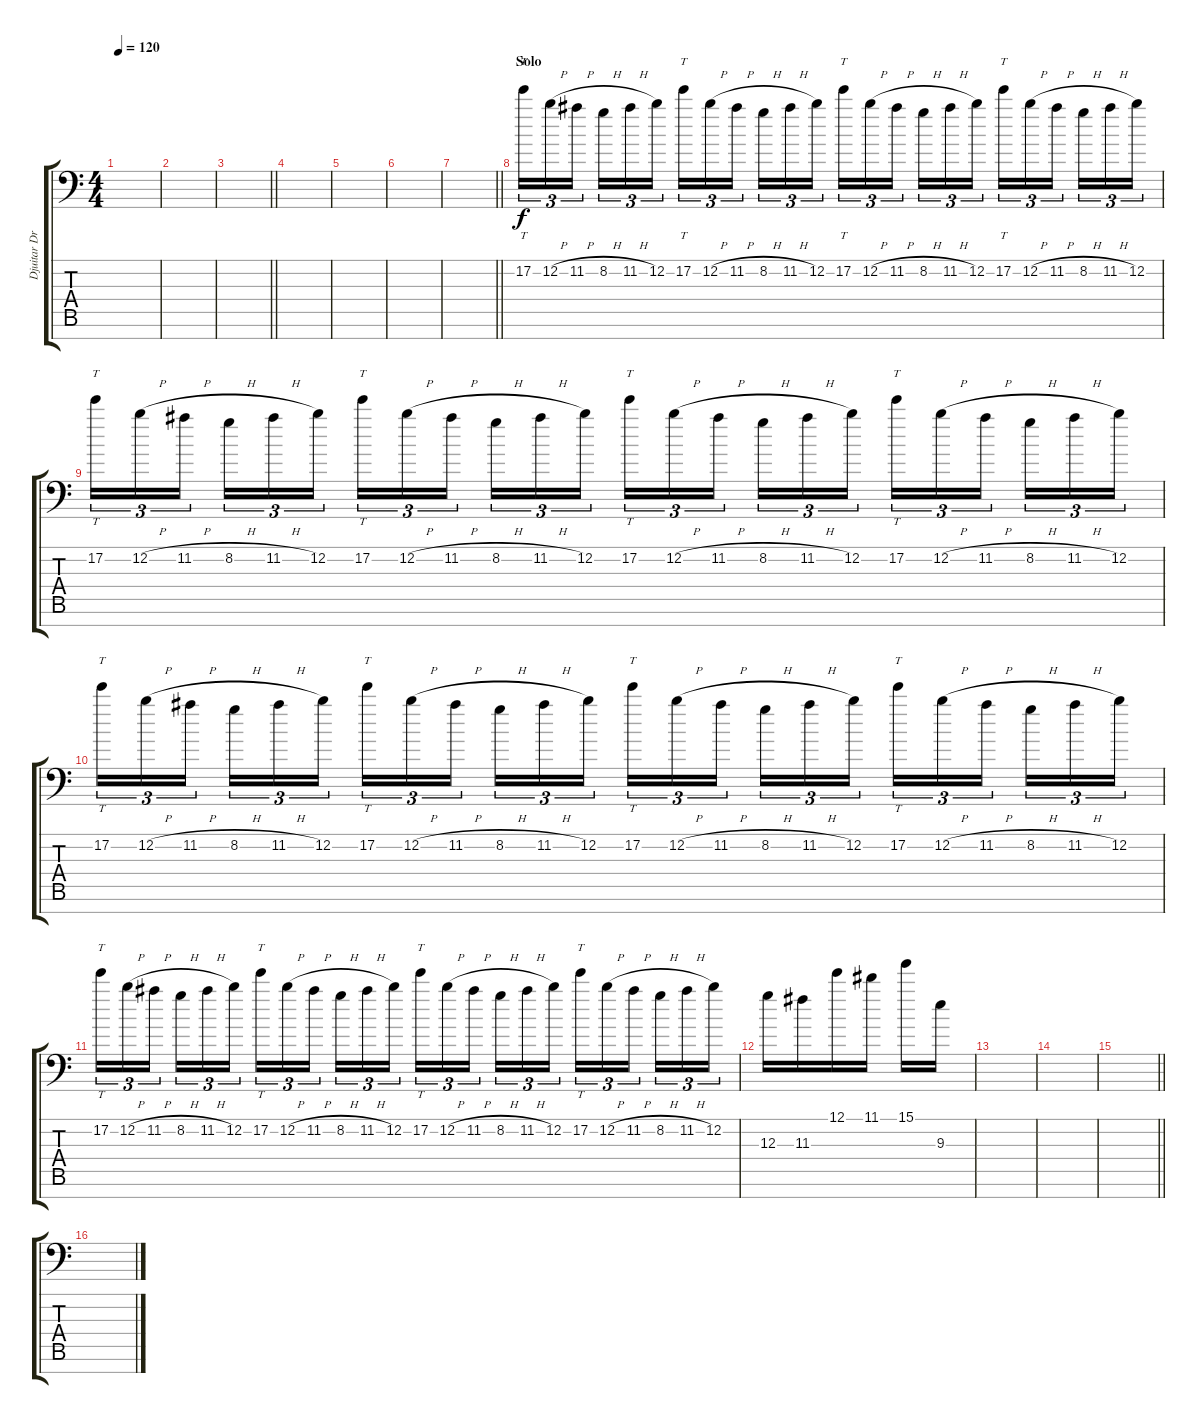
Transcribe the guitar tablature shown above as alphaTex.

\track ("Djuitar Dropped A" "Djuitar Dr") {instrument distortionguitar}
\staff {score tabs}
\tuning (E4 B3 G3 D3 A2 E2 A1) {hide}
\ts (4 4)
\tempo 120
\clef f4
\ks c
|
|
\barLineRight lightlight
|
|
|
|
\barLineRight lightlight
|
\section ("" "Solo")
17.2.16{tt tu (3 2)} 12.2{h}.16{tu (3 2)} 11.2{h}.16{tu (3 2) beam splitsecondary} 8.2{h}.16{tu (3 2)} 11.2{h}.16{tu (3 2)} 12.2.16{tu (3 2)} 17.2.16{tt tu (3 2)} 12.2{h}.16{tu (3 2)} 11.2{h}.16{tu (3 2) beam splitsecondary} 8.2{h}.16{tu (3 2)} 11.2{h}.16{tu (3 2)} 12.2.16{tu (3 2)} 17.2.16{tt tu (3 2)} 12.2{h}.16{tu (3 2)} 11.2{h}.16{tu (3 2) beam splitsecondary} 8.2{h}.16{tu (3 2)} 11.2{h}.16{tu (3 2)} 12.2.16{tu (3 2)} 17.2.16{tt tu (3 2)} 12.2{h}.16{tu (3 2)} 11.2{h}.16{tu (3 2) beam splitsecondary} 8.2{h}.16{tu (3 2)} 11.2{h}.16{tu (3 2)} 12.2.16{tu (3 2)} |
17.2.16{tt tu (3 2)} 12.2{h}.16{tu (3 2)} 11.2{h}.16{tu (3 2) beam splitsecondary} 8.2{h}.16{tu (3 2)} 11.2{h}.16{tu (3 2)} 12.2.16{tu (3 2)} 17.2.16{tt tu (3 2)} 12.2{h}.16{tu (3 2)} 11.2{h}.16{tu (3 2) beam splitsecondary} 8.2{h}.16{tu (3 2)} 11.2{h}.16{tu (3 2)} 12.2.16{tu (3 2)} 17.2.16{tt tu (3 2)} 12.2{h}.16{tu (3 2)} 11.2{h}.16{tu (3 2) beam splitsecondary} 8.2{h}.16{tu (3 2)} 11.2{h}.16{tu (3 2)} 12.2.16{tu (3 2)} 17.2.16{tt tu (3 2)} 12.2{h}.16{tu (3 2)} 11.2{h}.16{tu (3 2) beam splitsecondary} 8.2{h}.16{tu (3 2)} 11.2{h}.16{tu (3 2)} 12.2.16{tu (3 2)} |
17.2.16{tt tu (3 2)} 12.2{h}.16{tu (3 2)} 11.2{h}.16{tu (3 2) beam splitsecondary} 8.2{h}.16{tu (3 2)} 11.2{h}.16{tu (3 2)} 12.2.16{tu (3 2)} 17.2.16{tt tu (3 2)} 12.2{h}.16{tu (3 2)} 11.2{h}.16{tu (3 2) beam splitsecondary} 8.2{h}.16{tu (3 2)} 11.2{h}.16{tu (3 2)} 12.2.16{tu (3 2)} 17.2.16{tt tu (3 2)} 12.2{h}.16{tu (3 2)} 11.2{h}.16{tu (3 2) beam splitsecondary} 8.2{h}.16{tu (3 2)} 11.2{h}.16{tu (3 2)} 12.2.16{tu (3 2)} 17.2.16{tt tu (3 2)} 12.2{h}.16{tu (3 2)} 11.2{h}.16{tu (3 2) beam splitsecondary} 8.2{h}.16{tu (3 2)} 11.2{h}.16{tu (3 2)} 12.2.16{tu (3 2)} |
17.2.16{tt tu (3 2)} 12.2{h}.16{tu (3 2)} 11.2{h}.16{tu (3 2) beam splitsecondary} 8.2{h}.16{tu (3 2)} 11.2{h}.16{tu (3 2)} 12.2.16{tu (3 2)} 17.2.16{tt tu (3 2)} 12.2{h}.16{tu (3 2)} 11.2{h}.16{tu (3 2) beam splitsecondary} 8.2{h}.16{tu (3 2)} 11.2{h}.16{tu (3 2)} 12.2.16{tu (3 2)} 17.2.16{tt tu (3 2)} 12.2{h}.16{tu (3 2)} 11.2{h}.16{tu (3 2) beam splitsecondary} 8.2{h}.16{tu (3 2)} 11.2{h}.16{tu (3 2)} 12.2.16{tu (3 2)} 17.2.16{tt tu (3 2)} 12.2{h}.16{tu (3 2)} 11.2{h}.16{tu (3 2) beam splitsecondary} 8.2{h}.16{tu (3 2)} 11.2{h}.16{tu (3 2)} 12.2.16{tu (3 2)} |
12.3.16 11.3.16 12.1.16 11.1.16 15.1.16 9.3.16 |
|
|
\barLineRight lightlight
|
\section ("" "")
